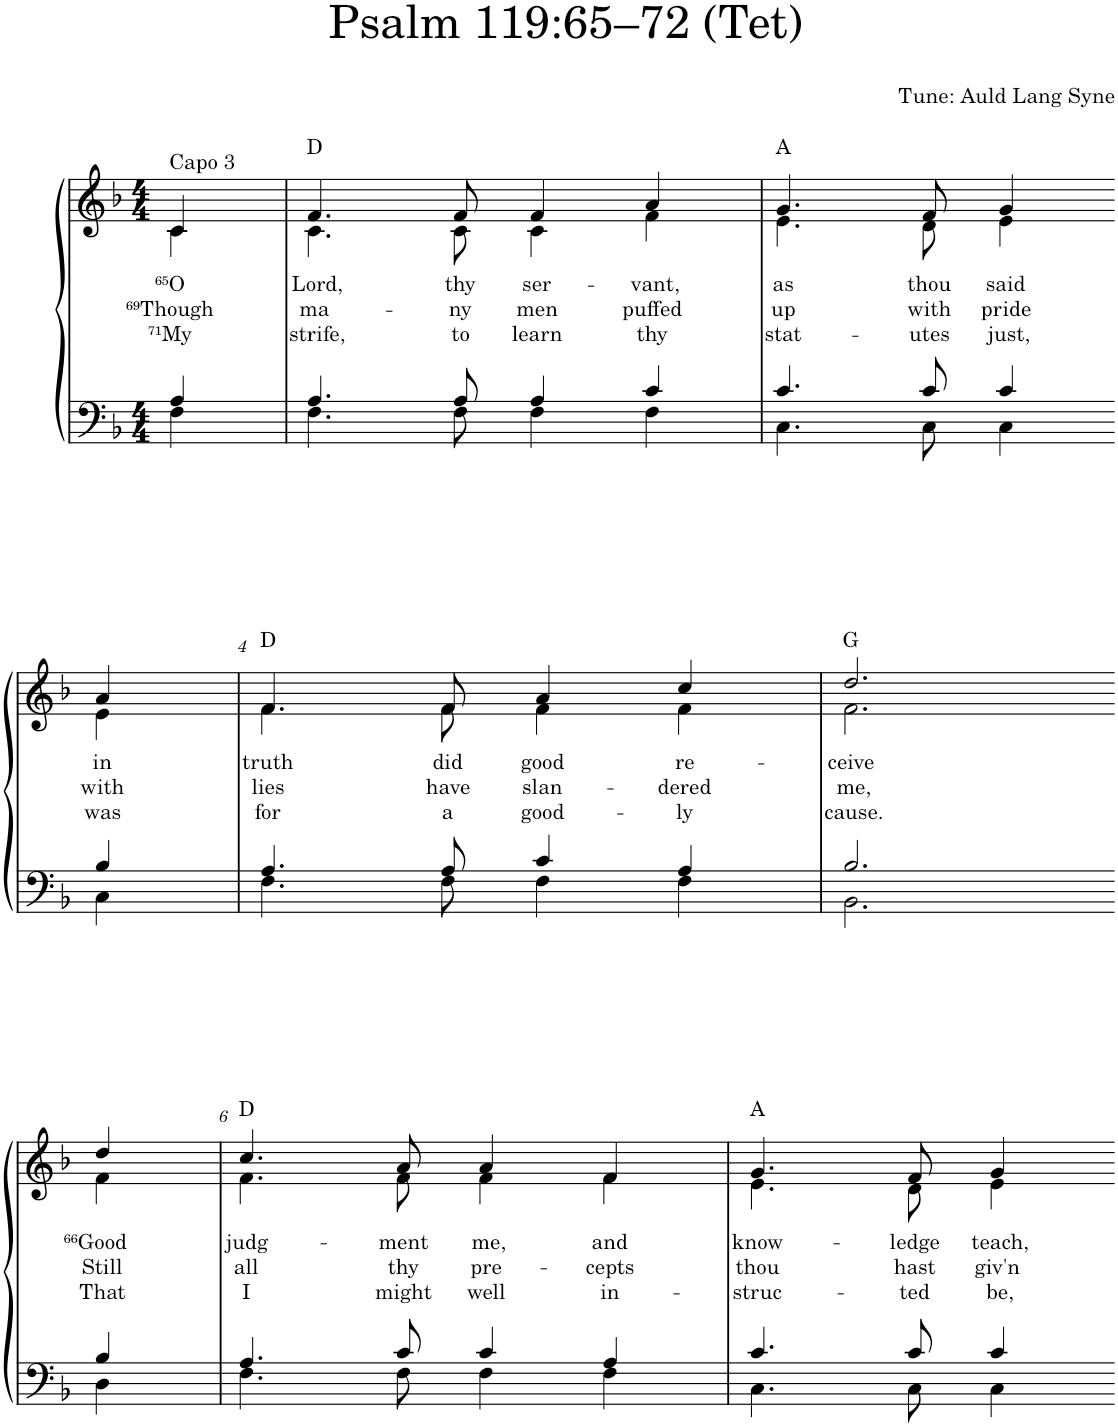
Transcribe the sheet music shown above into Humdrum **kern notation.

**kern	**kern	**text	**text	**text	**harte
*part1	*part1	*part1	*part1	*part1	*part1
*staff2	*staff1	*staff1	*staff1	*staff1	*
*I"Choir	*	*	*	*	*
*clefF4	*clefG2	*	*	*	*
*k[b-]	*k[b-]	*	*	*	*
*F:	*F:	*	*	*	*
*M4/4	*M4/4	*	*	*	*
=1X	=1X	=1X	=1X	=1X	=1X
*^	*	*	*	*	*
!	!	!LO:TX:a:t=Capo 3	!	!	!	!
!	!	!	!LO:LY:b	!LO:LY:b	!LO:LY:b	!
*	*	*^	*	*	*	*
4A/	4F\	4c/	4c\	⁶⁵O	⁶⁹Though	⁷¹My	.
=2	=2	=2	=2	=2	=2	=2	=2
!	!	!	!	!LO:LY:b	!LO:LY:b	!LO:LY:b	!
4.A/	4.F\	4.f/	4.c\	Lord,	ma-	strife,	D:maj
!	!	!	!	!LO:LY:b	!LO:LY:b	!LO:LY:b	!
8A/	8F\	8f/	8c\	thy	-ny	to	.
!	!	!	!	!LO:LY:b	!LO:LY:b	!LO:LY:b	!
4A/	4F\	4f/	4c\	ser-	men	learn	.
!	!	!	!	!LO:LY:b	!LO:LY:b	!LO:LY:b	!
4c/	4F\	4a/	4f\	-vant,	puffed	thy	.
=3	=3	=3	=3	=3	=3	=3	=3
!	!	!	!	!LO:LY:b	!LO:LY:b	!LO:LY:b	!
4.c/	4.C\	4.g/	4.e\	as	up	stat-	A:maj
!	!	!	!	!LO:LY:b	!LO:LY:b	!LO:LY:b	!
8c/	8C\	8fn/	8d\	thou	with	-utes	.
!	!	!	!	!LO:LY:b	!LO:LY:b	!LO:LY:b	!
4c/	4C\	4g/	4e\	said	pride	just,	.
!!LO:LB:g=z	!!
=3X2-	=3X2-	=3X2-	=3X2-	=3X2-	=3X2-	=3X2-	=3X2-
!	!	!	!	!LO:LY:b	!LO:LY:b	!LO:LY:b	!
4B-/	4C\	4a/	4e\	in	with	was	.
=4	=4	=4	=4	=4	=4	=4	=4
!	!	!	!	!LO:LY:b	!LO:LY:b	!LO:LY:b	!
4.A/	4.F\	4.f/	4.f\	truth	lies	for	D:maj
!	!	!	!	!LO:LY:b	!LO:LY:b	!LO:LY:b	!
8A/	8F\	8f/	8f\	did	have	a	.
!	!	!	!	!LO:LY:b	!LO:LY:b	!LO:LY:b	!
4c/	4F\	4a/	4f\	good	slan-	good-	.
!	!	!	!	!LO:LY:b	!LO:LY:b	!LO:LY:b	!
4A/	4F\	4cc/	4f\	re-	-dered	-ly	.
=5	=5	=5	=5	=5	=5	=5	=5
!	!	!	!	!LO:LY:b	!LO:LY:b	!LO:LY:b	!
2.B-/	2.BB-\	2.dd/	2.fn\	-ceive	me,	cause.	G:maj
!!LO:LB:g=z	!!
=5X3-	=5X3-	=5X3-	=5X3-	=5X3-	=5X3-	=5X3-	=5X3-
!	!	!	!	!LO:LY:b	!LO:LY:b	!LO:LY:b	!
4B-/	4D\	4dd/	4f\	⁶⁶Good	Still	That	.
=6	=6	=6	=6	=6	=6	=6	=6
!	!	!	!	!LO:LY:b	!LO:LY:b	!LO:LY:b	!
4.A/	4.F\	4.cc/	4.f\	judg-	all	I	D:maj
!	!	!	!	!LO:LY:b	!LO:LY:b	!LO:LY:b	!
8c/	8F\	8a/	8f\	-ment	thy	might	.
!	!	!	!	!LO:LY:b	!LO:LY:b	!LO:LY:b	!
4c/	4F\	4a/	4f\	me,	pre-	well	.
!	!	!	!	!LO:LY:b	!LO:LY:b	!LO:LY:b	!
4A/	4F\	4f/	4f\	and	-cepts	in-	.
=7	=7	=7	=7	=7	=7	=7	=7
!	!	!	!	!LO:LY:b	!LO:LY:b	!LO:LY:b	!
4.c/	4.C\	4.g/	4.e\	know-	thou	-struc-	A:maj
!	!	!	!	!LO:LY:b	!LO:LY:b	!LO:LY:b	!
8c/	8C\	8fn/	8d\	-ledge	hast	-ted	.
!	!	!	!	!LO:LY:b	!LO:LY:b	!LO:LY:b	!
4c/	4C\	4g/	4e\	teach,	giv'n	be,	.
*v	*v	*	*	*	*	*	*
*	*v	*v	*	*	*	*
=-	=-	=-	=-	=-	=-
*-	*-	*-	*-	*-	*-
